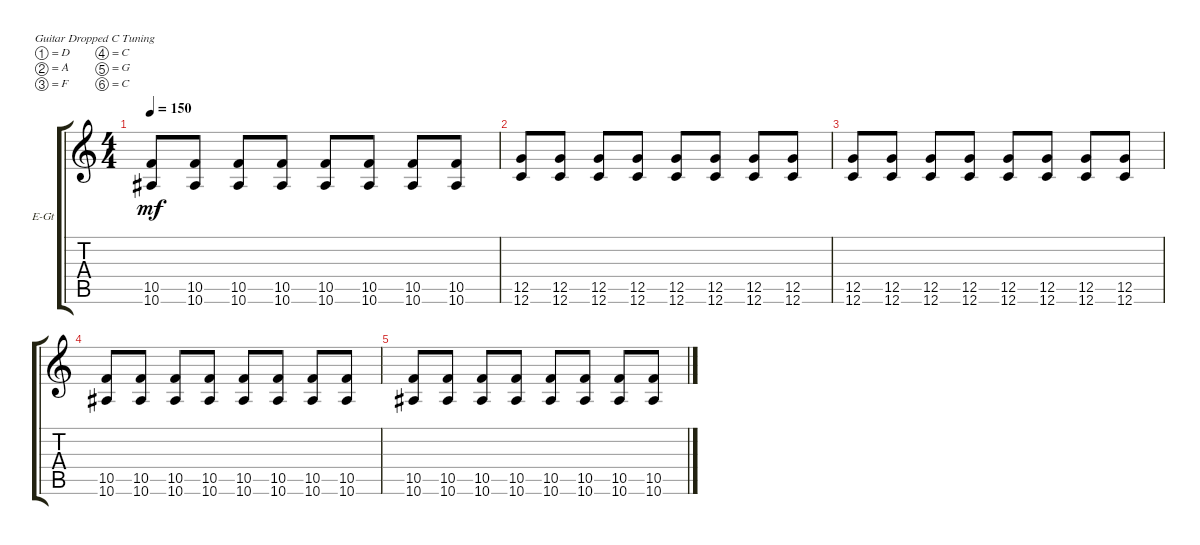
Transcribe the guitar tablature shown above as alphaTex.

\bracketExtendMode groupsimilarinstruments
\firstSystemTrackNameOrientation horizontal
\otherSystemsTrackNameOrientation horizontal
\track ("Electric Guitar 2" "E-Gt") {instrument distortionguitar}
\staff {score tabs}
\tuning (D4 A3 F3 C3 G2 C2)
\ts (4 4)
\tempo 150
\clef g2
\ks c
(10.6 10.5).8{dy mf} (10.6 10.5).8 (10.5 10.6).8 (10.6 10.5).8 (10.5 10.6).8 (10.6 10.5).8 (10.5 10.6).8 (10.6 10.5).8 |
(12.6 12.5).8 (12.6 12.5).8 (12.5 12.6).8 (12.6 12.5).8 (12.5 12.6).8 (12.6 12.5).8 (12.5 12.6).8 (12.6 12.5).8 |
(12.6 12.5).8 (12.6 12.5).8 (12.5 12.6).8 (12.6 12.5).8 (12.5 12.6).8 (12.6 12.5).8 (12.5 12.6).8 (12.6 12.5).8 |
(10.6 10.5).8 (10.6 10.5).8 (10.5 10.6).8 (10.6 10.5).8 (10.5 10.6).8 (10.6 10.5).8 (10.5 10.6).8 (10.6 10.5).8 |
(10.6 10.5).8 (10.6 10.5).8 (10.5 10.6).8 (10.6 10.5).8 (10.5 10.6).8 (10.6 10.5).8 (10.5 10.6).8 (10.6 10.5).8
